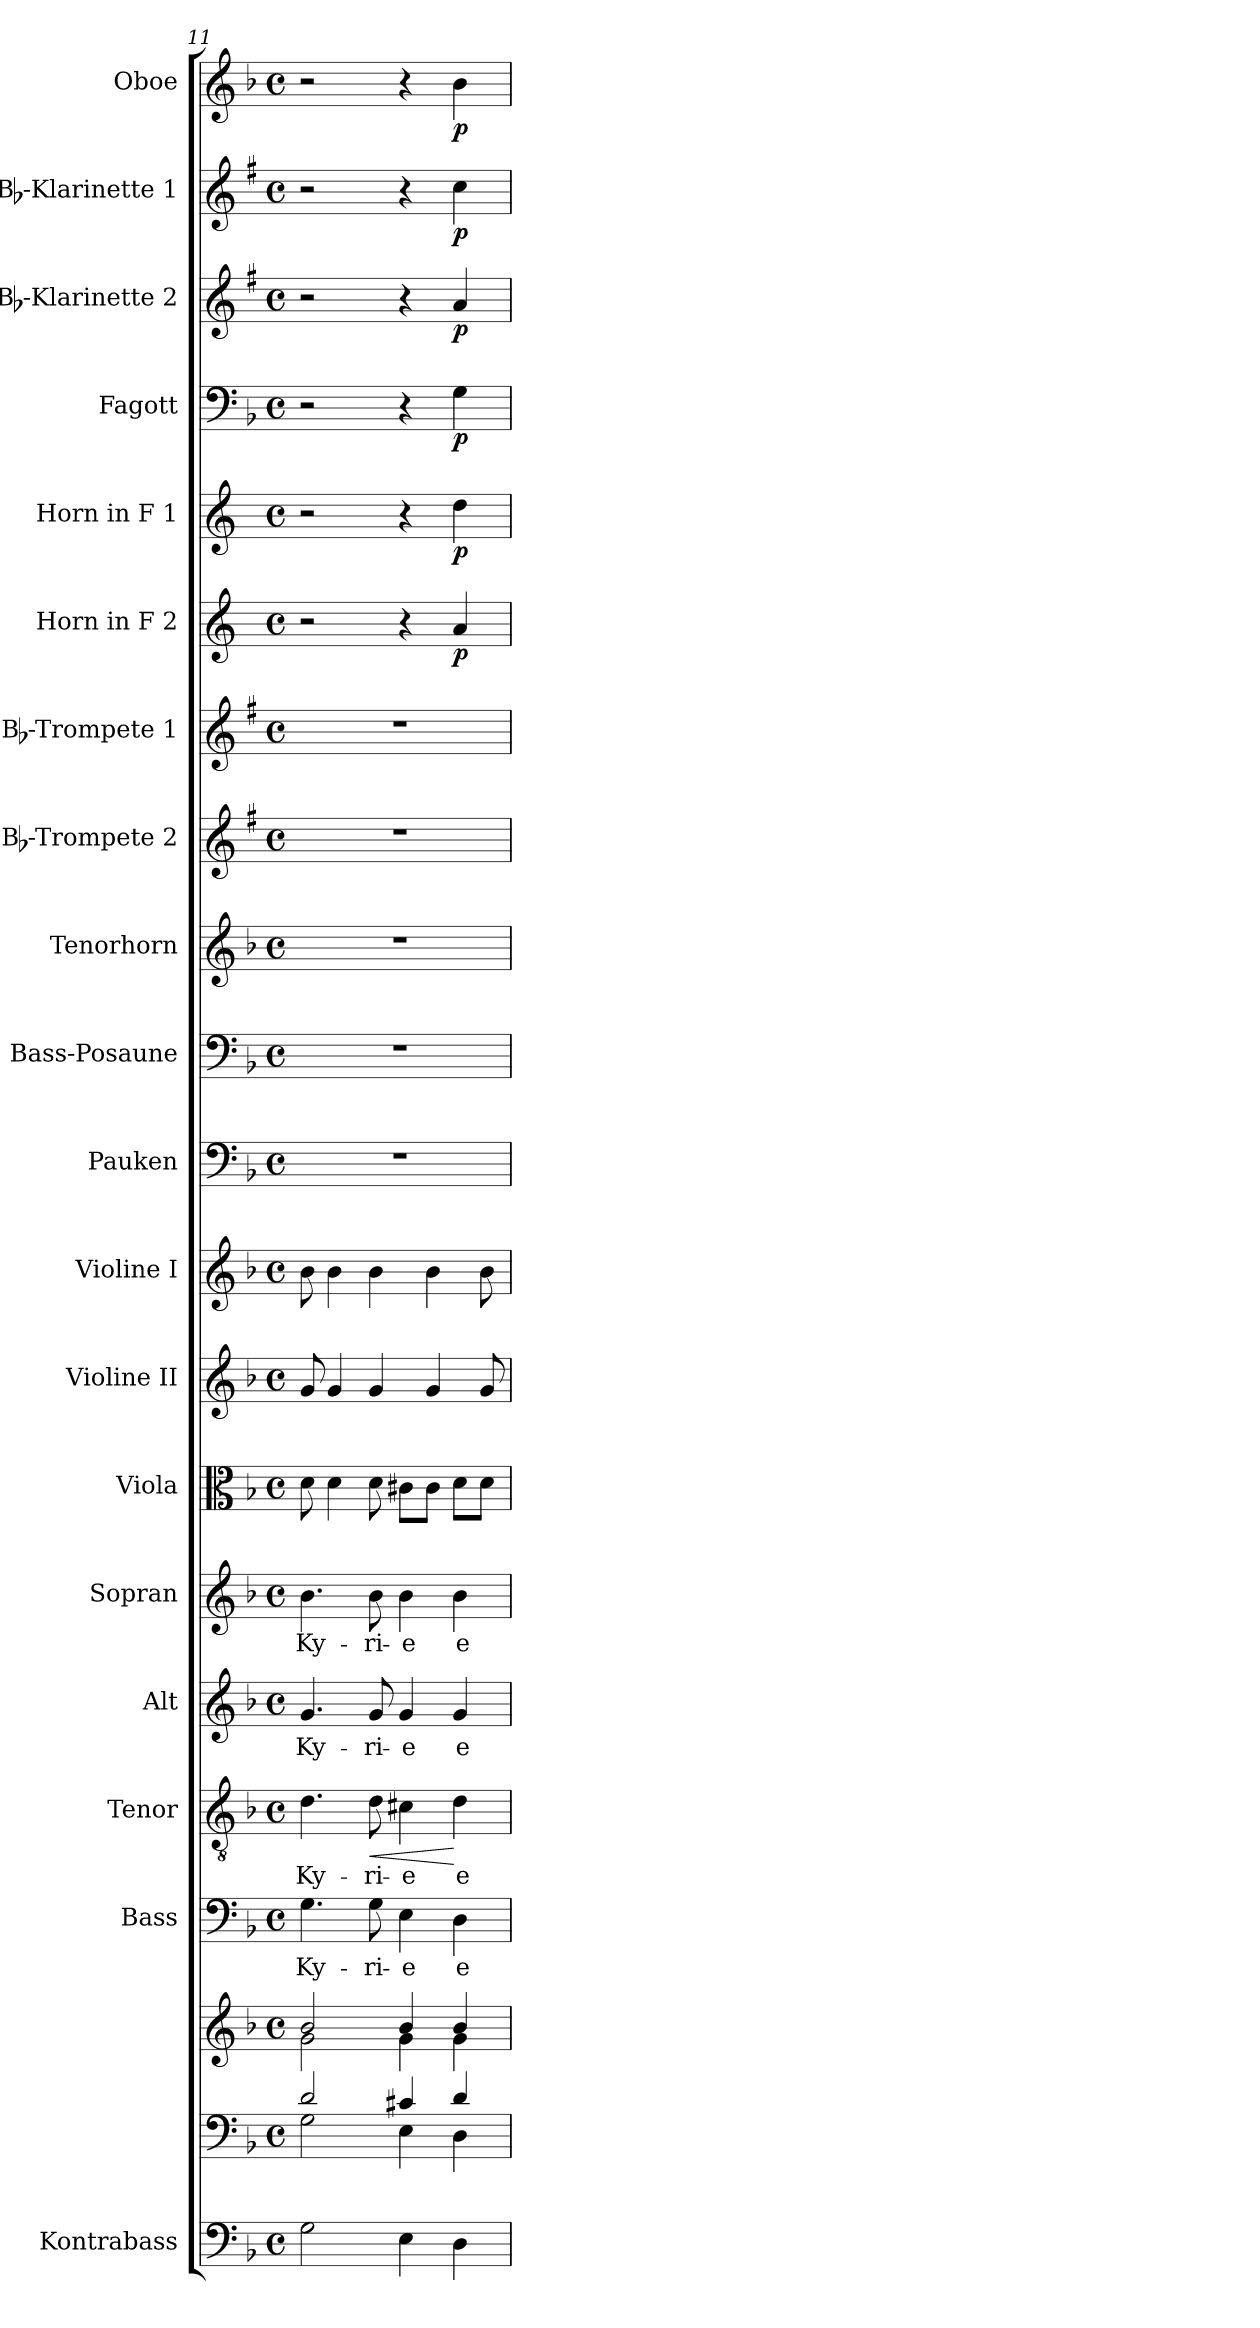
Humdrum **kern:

**kern	**kern	**kern	**kern	**text	**kern	**text	**dynam	**kern	**text	**kern	**text	**kern	**kern	**kern	**kern	**kern	**kern	**kern	**kern	**kern	**dynam	**kern	**dynam	**kern	**dynam	**kern	**dynam	**kern	**dynam	**kern	**dynam
*part20	*part19	*part19	*part18	*part18	*part17	*part17	*part17	*part16	*part16	*part15	*part15	*part14	*part13	*part12	*part11	*part10	*part9	*part8	*part7	*part6	*part6	*part5	*part5	*part4	*part4	*part3	*part3	*part2	*part2	*part1	*part1
*staff21	*staff20	*staff19	*staff18	*staff18	*staff17	*staff17	*staff17	*staff16	*staff16	*staff15	*staff15	*staff14	*staff13	*staff12	*staff11	*staff10	*staff9	*staff8	*staff7	*staff6	*staff6	*staff5	*staff5	*staff4	*staff4	*staff3	*staff3	*staff2	*staff2	*staff1	*staff1
*I"Kontrabass	*	*	*I"Bass	*	*I"Tenor	*	*	*I"Alt	*	*I"Sopran	*	*I"Viola	*I"Violine II	*I"Violine I	*I"Pauken	*I"Bass-Posaune	*I"Tenorhorn	*I"Bb-Trompete 2	*I"Bb-Trompete 1	*I"Horn in F 2	*	*I"Horn in F 1	*	*I"Fagott	*	*I"Bb-Klarinette 2	*	*I"Bb-Klarinette 1	*	*I"Oboe	*
*I'Kb.	*	*	*I'B.	*	*I'T.	*	*	*I'A.	*	*I'S.	*	*I'Vla.	*I'Vl. II	*I'Vl. I	*I'Pk.	*I'B. Pos.	*I'T. Hrn.	*I'Bb Trp. 2	*I'Bb Trp. 1	*	*	*	*	*I'Fg.	*	*I'Bb Kl. 2	*	*I'Bb Kl. 1	*	*I'Ob.	*
*clefF4	*clefF4	*clefG2	*clefF4	*	*clefGv2	*	*	*clefG2	*	*clefG2	*	*clefC3	*clefG2	*clefG2	*clefF4	*clefF4	*clefG2	*clefG2	*clefG2	*clefG2	*	*clefG2	*	*clefF4	*	*clefG2	*	*clefG2	*	*clefG2	*
*ITrd7c12	*	*	*	*	*	*	*	*	*	*	*	*	*	*	*	*	*ITrd8c14	*ITrd1c2	*ITrd1c2	*ITrd4c7	*	*ITrd4c7	*	*	*	*ITrd1c2	*	*ITrd1c2	*	*	*
*k[b-]	*k[b-]	*k[b-]	*k[b-]	*	*k[b-]	*	*	*k[b-]	*	*k[b-]	*	*k[b-]	*k[b-]	*k[b-]	*k[b-]	*k[b-]	*k[b-]	*k[b-]	*k[b-]	*k[b-]	*	*k[b-]	*	*k[b-]	*	*k[b-]	*	*k[b-]	*	*k[b-]	*
*F:	*F:	*F:	*F:	*	*F:	*	*	*F:	*	*F:	*	*F:	*F:	*F:	*F:	*F:	*F:	*F:	*F:	*F:	*	*F:	*	*F:	*	*F:	*	*F:	*	*F:	*
*M4/4	*M4/4	*M4/4	*M4/4	*	*M4/4	*	*	*M4/4	*	*M4/4	*	*M4/4	*M4/4	*M4/4	*M4/4	*M4/4	*M4/4	*M4/4	*M4/4	*M4/4	*	*M4/4	*	*M4/4	*	*M4/4	*	*M4/4	*	*M4/4	*
*met(c)	*met(c)	*met(c)	*met(c)	*	*met(c)	*	*	*met(c)	*	*met(c)	*	*met(c)	*met(c)	*met(c)	*met(c)	*met(c)	*met(c)	*met(c)	*met(c)	*met(c)	*	*met(c)	*	*met(c)	*	*met(c)	*	*met(c)	*	*met(c)	*
=11	=11	=11	=11	=11	=11	=11	=11	=11	=11	=11	=11	=11	=11	=11	=11	=11	=11	=11	=11	=11	=11	=11	=11	=11	=11	=11	=11	=11	=11	=11	=11
*	*^	*^	*	*	*	*	*	*	*	*	*	*	*	*	*	*	*	*	*	*	*	*	*	*	*	*	*	*	*	*	*
!	!	!	!	!	!	!LO:LY:b	!	!LO:LY:b	!	!	!LO:LY:b	!	!LO:LY:b	!	!	!	!	!	!	!	!	!	!	!	!	!	!	!	!	!	!	!	!
2GG\	2d/	2G\	2b-/	2g\	4.G\	Ky-	4.d\	Ky-	.	4.g/	Ky-	4.b-\	Ky-	8d\	8g/	8b-\	1r	1r	1r	1r	1r	2r	.	2r	.	2r	.	2r	.	2r	.	2r	.
.	.	.	.	.	.	.	.	.	.	.	.	.	.	4d\	4g/	4b-\	.	.	.	.	.	.	.	.	.	.	.	.	.	.	.	.	.
!	!	!	!	!	!	!LO:LY:b	!	!LO:LY:b	!LO:HP:b	!	!LO:LY:b	!	!LO:LY:b	!	!	!	!	!	!	!	!	!	!	!	!	!	!	!	!	!	!	!	!
.	.	.	.	.	8G\	-ri-	8d\	-ri-	<	8g/	-ri-	8b-\	-ri-	8d\	4g/	4b-\	.	.	.	.	.	.	.	.	.	.	.	.	.	.	.	.	.
!	!	!	!	!	!	!LO:LY:b	!	!LO:LY:b	!	!	!LO:LY:b	!	!LO:LY:b	!	!	!	!	!	!	!	!	!	!	!	!	!	!	!	!	!	!	!	!
4EE\	4c#X/	4E\	4b-/	4g\	4E\	-e	4c#X\	-e	.	4g/	-e	4b-\	-e	8c#X\L	.	.	.	.	.	.	.	4r	.	4r	.	4r	.	4r	.	4r	.	4r	.
.	.	.	.	.	.	.	.	.	.	.	.	.	.	8c#\J	4g/	4b-\	.	.	.	.	.	.	.	.	.	.	.	.	.	.	.	.	.
!	!	!	!	!	!	!LO:LY:b	!	!LO:LY:b	!	!	!LO:LY:b	!	!LO:LY:b	!	!	!	!	!	!	!	!	!	!LO:DY:b	!	!LO:DY:b	!	!LO:DY:b	!	!LO:DY:b	!	!LO:DY:b	!	!LO:DY:b
4DD\	4d/	4D\	4b-/	4g\	4D\	e-	4d\	e-	[	4g/	e-	4b-\	e-	8d\L	.	.	.	.	.	.	.	4d/	p	4g\	p	4G\	p	4g/	p	4b-\	p	4b-\	p
.	.	.	.	.	.	.	.	.	.	.	.	.	.	8d\J	8g/	8b-\	.	.	.	.	.	.	.	.	.	.	.	.	.	.	.	.	.
*	*v	*v	*	*	*	*	*	*	*	*	*	*	*	*	*	*	*	*	*	*	*	*	*	*	*	*	*	*	*	*	*	*	*
*	*	*v	*v	*	*	*	*	*	*	*	*	*	*	*	*	*	*	*	*	*	*	*	*	*	*	*	*	*	*	*	*	*
=	=	=	=	=	=	=	=	=	=	=	=	=	=	=	=	=	=	=	=	=	=	=	=	=	=	=	=	=	=	=	=
*-	*-	*-	*-	*-	*-	*-	*-	*-	*-	*-	*-	*-	*-	*-	*-	*-	*-	*-	*-	*-	*-	*-	*-	*-	*-	*-	*-	*-	*-	*-	*-
